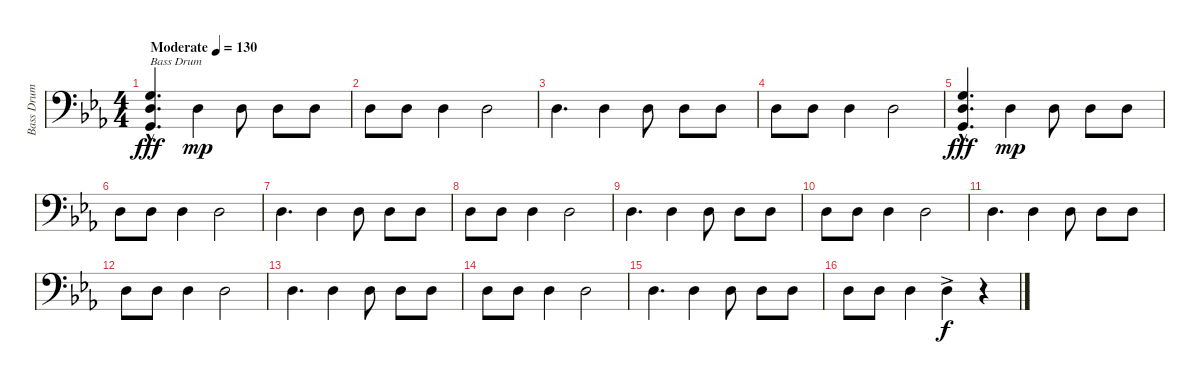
\track ("Bass Drum" "Bass Drum") {instrument taikodrum}
\staff {score}
\tuning (E4 B3 G3 D3 Bb1 G1) {hide}
\ts (4 4)
\tempo (130 "Moderate")
\clef f4
\ks cminor
(0.3{hac} 0.4{hac} 9.5{hac}).4{d txt "Bass Drum" dy fff instrument taikodrum} 0.4.4{dy mp} 0.4.8 0.4.8 0.4.8 |
0.4.8 0.4.8 0.4.4 0.4.2 |
0.4.4{d} 0.4.4 0.4.8 0.4.8 0.4.8 |
0.4.8 0.4.8 0.4.4 0.4.2 |
(0.3{hac} 0.4{hac} 9.5{hac}).4{d dy fff} 0.4.4{dy mp} 0.4.8 0.4.8 0.4.8 |
0.4.8 0.4.8 0.4.4 0.4.2 |
0.4.4{d} 0.4.4 0.4.8 0.4.8 0.4.8 |
0.4.8 0.4.8 0.4.4 0.4.2 |
0.4.4{d} 0.4.4 0.4.8 0.4.8 0.4.8 |
0.4.8 0.4.8 0.4.4 0.4.2 |
0.4.4{d} 0.4.4 0.4.8 0.4.8 0.4.8 |
0.4.8 0.4.8 0.4.4 0.4.2 |
0.4.4{d} 0.4.4 0.4.8 0.4.8 0.4.8 |
0.4.8 0.4.8 0.4.4 0.4.2 |
0.4.4{d} 0.4.4 0.4.8 0.4.8 0.4.8 |
0.4.8 0.4.8 0.4.4 0.4{ac}.4{dy f} r.4
